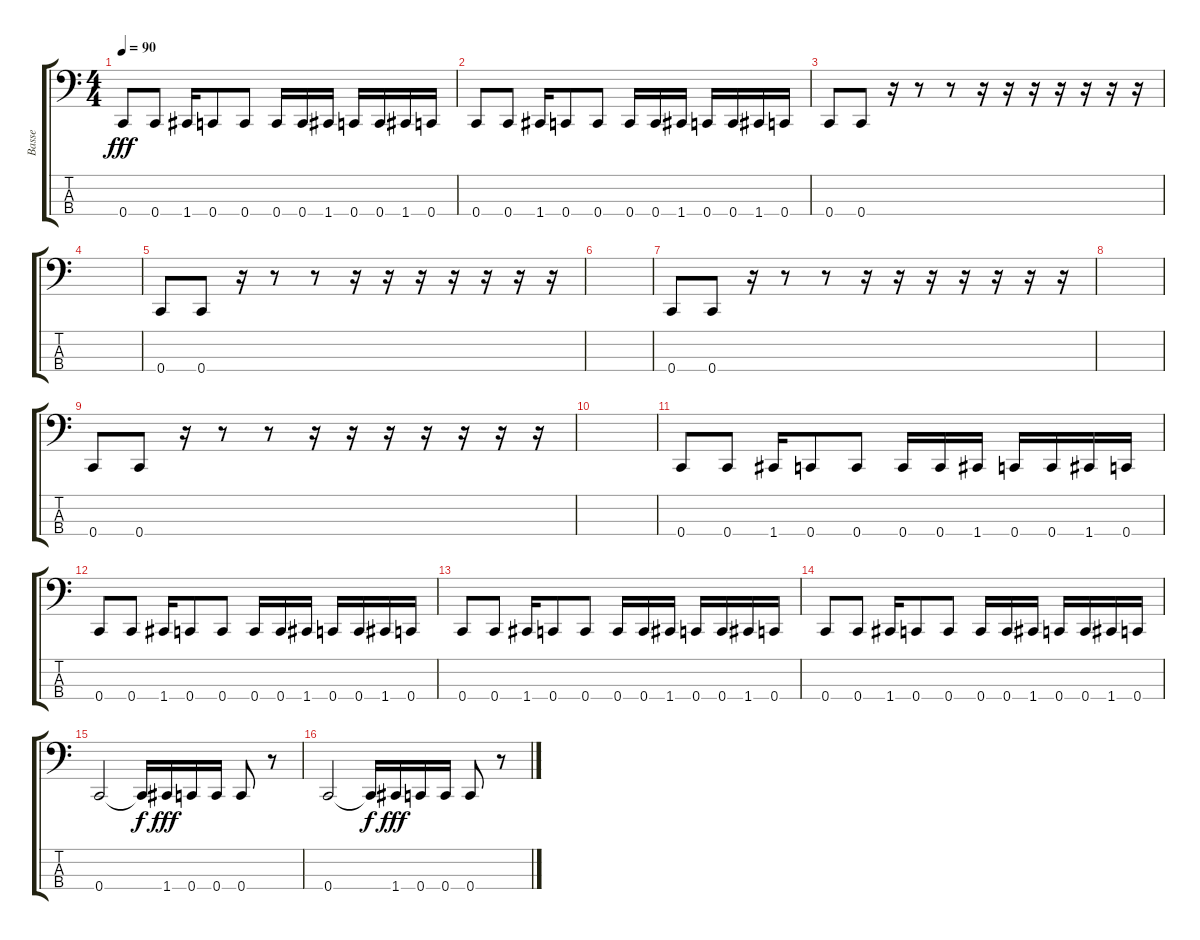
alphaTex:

\track ("Basse" "Basse") {instrument electricbassfinger}
\staff {score tabs}
\tuning (F2 C2 G1 C1) {hide}
\ts (4 4)
\tempo 90
\clef f4
\ks c
0.4.8{dy fff} 0.4.8 1.4.16 0.4.8 0.4.8 0.4.16 0.4.16 1.4.16 0.4.16 0.4.16 1.4.16 0.4.16 |
0.4.8 0.4.8 1.4.16 0.4.8 0.4.8 0.4.16 0.4.16 1.4.16 0.4.16 0.4.16 1.4.16 0.4.16 |
0.4.8 0.4.8 r.16 r.8 r.8 r.16 r.16 r.16 r.16 r.16 r.16 r.16 |
|
0.4.8 0.4.8 r.16 r.8 r.8 r.16 r.16 r.16 r.16 r.16 r.16 r.16 |
|
0.4.8 0.4.8 r.16 r.8 r.8 r.16 r.16 r.16 r.16 r.16 r.16 r.16 |
|
0.4.8 0.4.8 r.16 r.8 r.8 r.16 r.16 r.16 r.16 r.16 r.16 r.16 |
|
0.4.8 0.4.8 1.4.16 0.4.8 0.4.8 0.4.16 0.4.16 1.4.16 0.4.16 0.4.16 1.4.16 0.4.16 |
0.4.8 0.4.8 1.4.16 0.4.8 0.4.8 0.4.16 0.4.16 1.4.16 0.4.16 0.4.16 1.4.16 0.4.16 |
0.4.8 0.4.8 1.4.16 0.4.8 0.4.8 0.4.16 0.4.16 1.4.16 0.4.16 0.4.16 1.4.16 0.4.16 |
0.4.8 0.4.8 1.4.16 0.4.8 0.4.8 0.4.16 0.4.16 1.4.16 0.4.16 0.4.16 1.4.16 0.4.16 |
0.4.2 0.4{t}.16{dy f} 1.4.16{dy fff} 0.4.16 0.4.16 0.4.8 r.8 |
0.4.2 0.4{t}.16{dy f} 1.4.16{dy fff} 0.4.16 0.4.16 0.4.8 r.8
